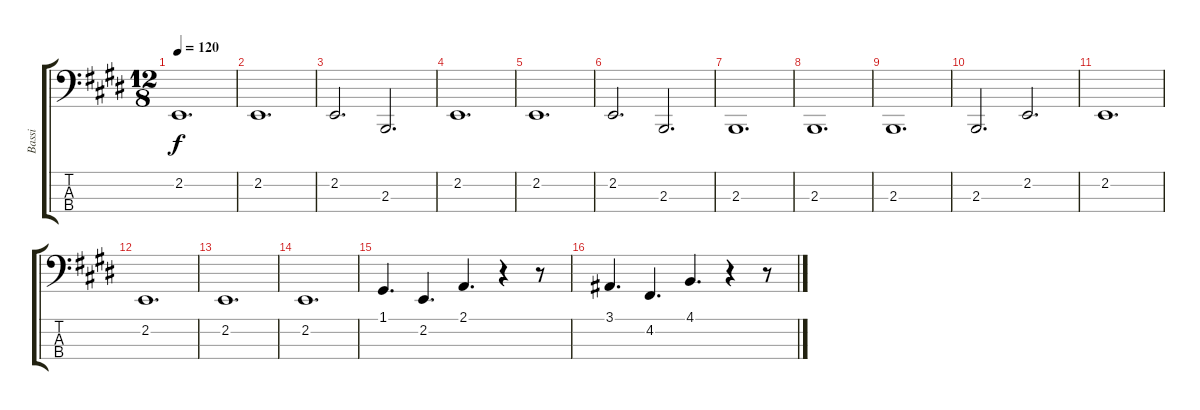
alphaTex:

\track ("Bassi" "Bassi") {instrument cello}
\staff {score tabs}
\tuning (G2 D2 A1 E1) {hide}
\ts (12 8)
\tempo 120
\clef f4
\ks e
2.2.1{d dy f instrument cello} |
\ks c#minor
2.2.1{d} |
2.2.2{d} 2.3.2{d} |
\ks e
2.2.1{d} |
\ks c#minor
2.2.1{d} |
2.2.2{d} 2.3.2{d} |
\ks e
2.3.1{d} |
\ks c#minor
2.3.1{d} |
2.3.1{d} |
\ks e
2.3.2{d} 2.2.2{d} |
\ks c#minor
2.2.1{d} |
2.2.1{d} |
\ks e
2.2.1{d} |
\ks c#minor
2.2.1{d} |
1.1.4{d} 2.2.4{d} 2.1.4{d} r.4 r.8 |
\ks e
3.1.4{d} 4.2.4{d} 4.1.4{d} r.4 r.8
